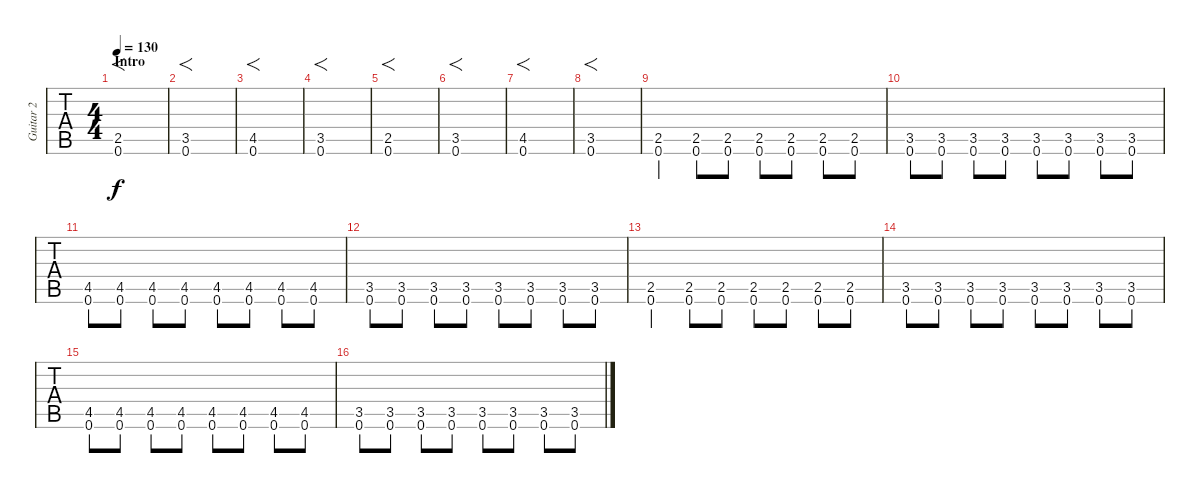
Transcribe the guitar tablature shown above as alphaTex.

\track ("Guitar 2" "Guitar 2") {instrument distortionguitar}
\staff {tabs}
\tuning (E4 B3 G3 C3 G2 D2) {hide}
\ts (4 4)
\section ("" "Intro")
\tempo 130
\clef g2
\ks c
(2.5 0.6).1{f dy f instrument distortionguitar} |
(3.5 0.6).1{f} |
(4.5 0.6).1{f} |
(3.5 0.6).1{f} |
(2.5 0.6).1{f} |
(3.5 0.6).1{f} |
(4.5 0.6).1{f} |
(3.5 0.6).1{f} |
(2.5 0.6).4 (2.5 0.6).8 (2.5 0.6).8 (2.5 0.6).8 (2.5 0.6).8 (2.5 0.6).8 (2.5 0.6).8 |
(3.5 0.6).8 (3.5 0.6).8 (3.5 0.6).8 (3.5 0.6).8 (3.5 0.6).8 (3.5 0.6).8 (3.5 0.6).8 (3.5 0.6).8 |
(4.5 0.6).8 (4.5 0.6).8 (4.5 0.6).8 (4.5 0.6).8 (4.5 0.6).8 (4.5 0.6).8 (4.5 0.6).8 (4.5 0.6).8 |
(3.5 0.6).8 (3.5 0.6).8 (3.5 0.6).8 (3.5 0.6).8 (3.5 0.6).8 (3.5 0.6).8 (3.5 0.6).8 (3.5 0.6).8 |
(2.5 0.6).4 (2.5 0.6).8 (2.5 0.6).8 (2.5 0.6).8 (2.5 0.6).8 (2.5 0.6).8 (2.5 0.6).8 |
(3.5 0.6).8 (3.5 0.6).8 (3.5 0.6).8 (3.5 0.6).8 (3.5 0.6).8 (3.5 0.6).8 (3.5 0.6).8 (3.5 0.6).8 |
(4.5 0.6).8 (4.5 0.6).8 (4.5 0.6).8 (4.5 0.6).8 (4.5 0.6).8 (4.5 0.6).8 (4.5 0.6).8 (4.5 0.6).8 |
(3.5 0.6).8 (3.5 0.6).8 (3.5 0.6).8 (3.5 0.6).8 (3.5 0.6).8 (3.5 0.6).8 (3.5 0.6).8 (3.5 0.6).8
